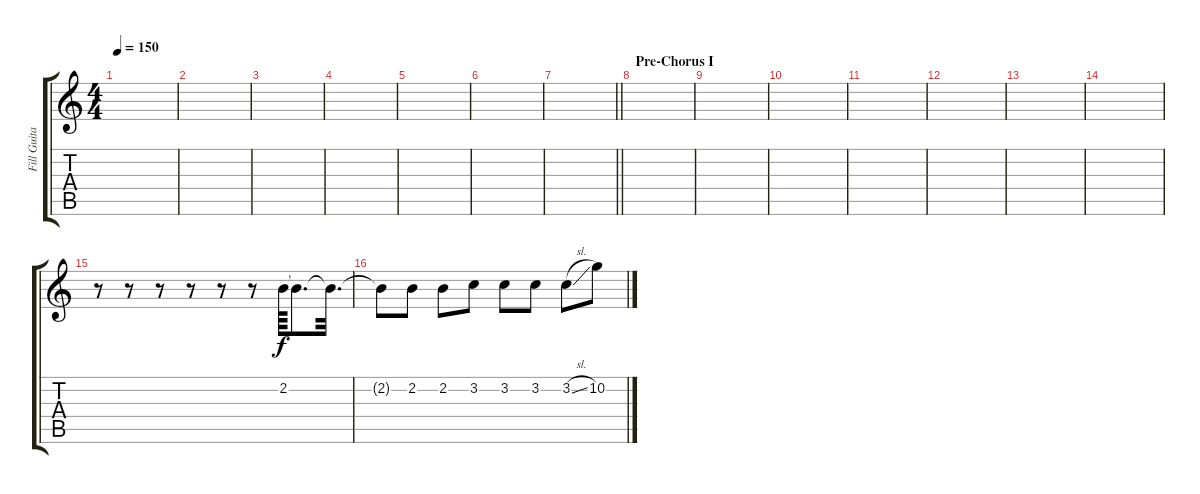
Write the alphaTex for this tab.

\track ("Fill Guitar" "Fill Guita") {instrument distortionguitar}
\staff {score tabs}
\tuning (D4 A3 F3 C3 G2 C2) {hide}
\ts (4 4)
\tempo 150
\clef g2
\ks c
|
|
|
|
|
|
\barLineRight lightlight
|
\section ("" "Pre-Chorus I")
|
|
|
|
|
|
|
r.8 r.8 r.8 r.8 r.8 r.8 2.2.64{volume 4} 2.2{t}.8{d volume 13} 2.2{t}.32{d} |
2.2{t}.8 2.2.8 2.2.8 3.2.8 3.2.8 3.2.8 3.2{sl}.8 10.2.8
